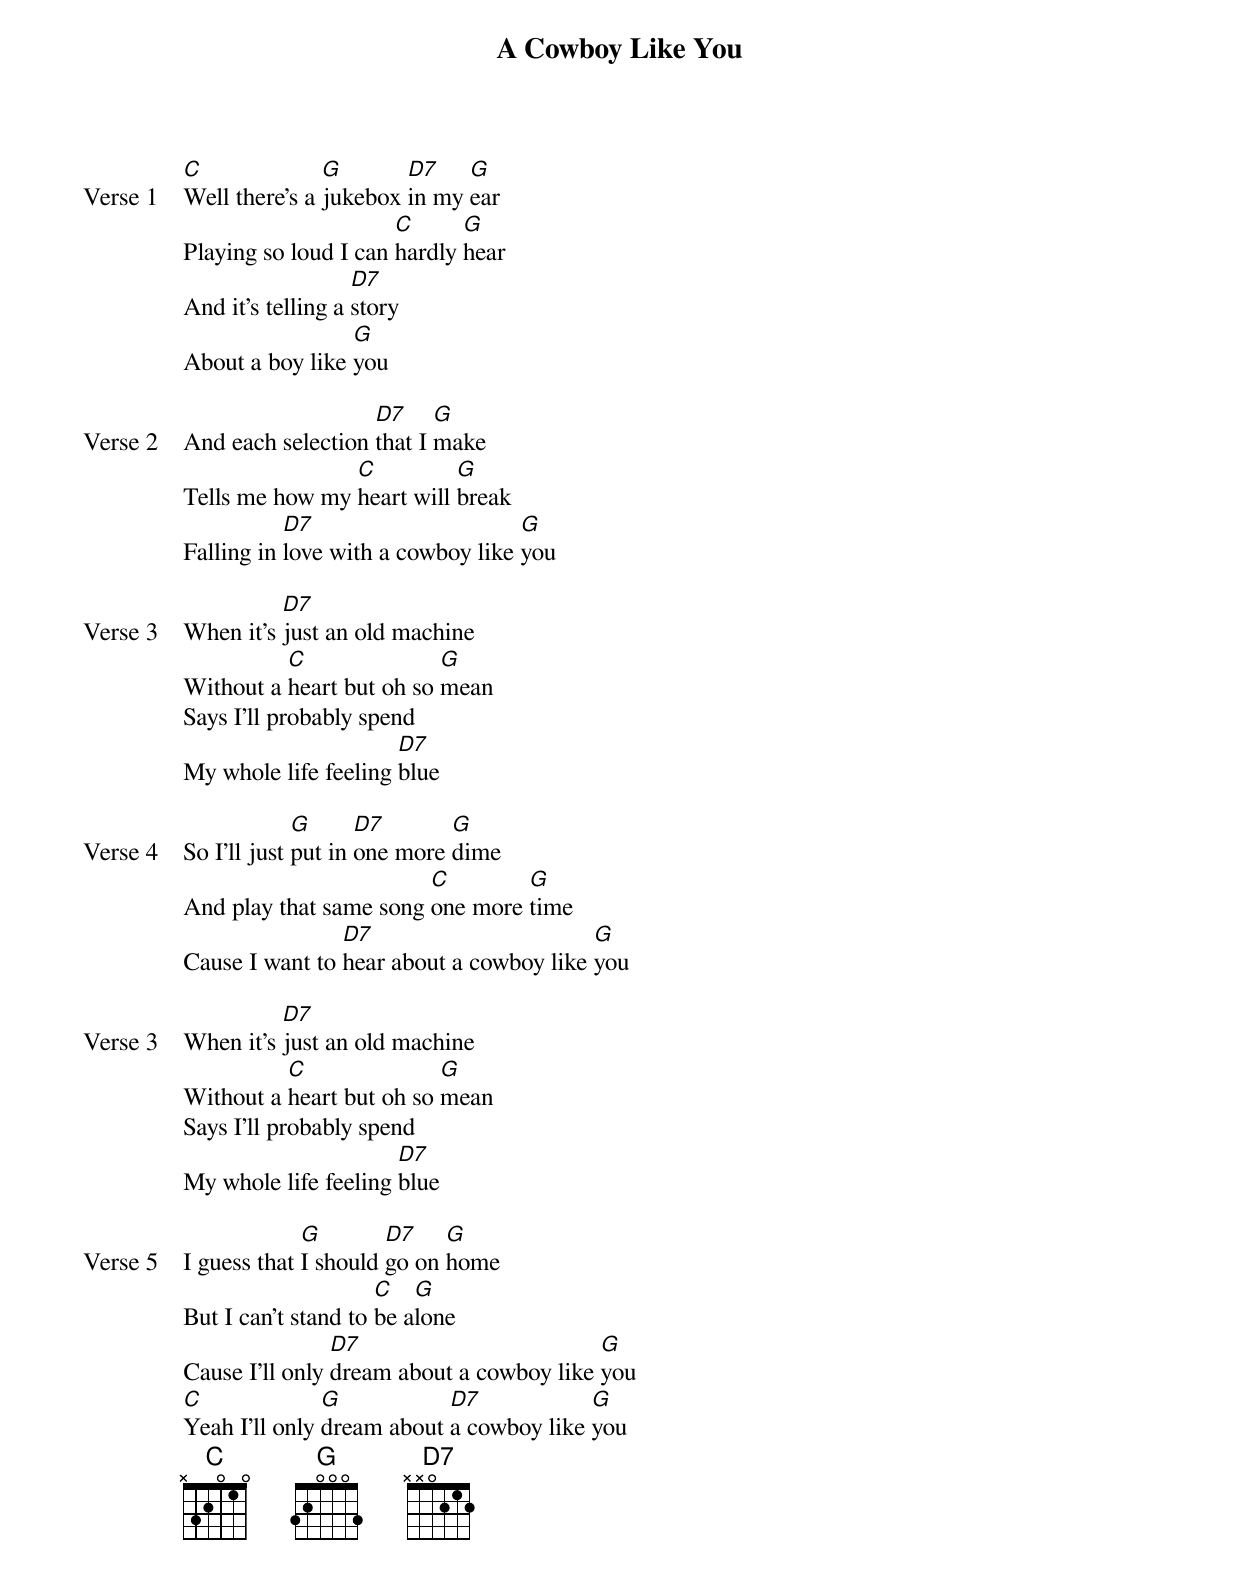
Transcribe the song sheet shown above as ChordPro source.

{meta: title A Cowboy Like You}
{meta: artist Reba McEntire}
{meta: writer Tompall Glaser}

{start_of_verse: Verse 1}
[C]Well there's a [G]jukebox [D7]in my [G]ear
Playing so loud I can [C]hardly [G]hear
And it's telling a [D7]story
About a boy like [G]you
{end_of_verse}

{start_of_verse: Verse 2}
And each selection [D7]that I [G]make
Tells me how my [C]heart will [G]break
Falling in [D7]love with a cowboy like [G]you
{end_of_verse}

{start_of_verse: Verse 3}
When it's [D7]just an old machine
Without a [C]heart but oh so [G]mean
Says I'll probably spend
My whole life feeling [D7]blue
{end_of_verse}

{start_of_verse: Verse 4}
So I'll just [G]put in [D7]one more [G]dime
And play that same song [C]one more [G]time
Cause I want to [D7]hear about a cowboy like [G]you
{end_of_verse}

{start_of_verse: Verse 3}
When it's [D7]just an old machine
Without a [C]heart but oh so [G]mean
Says I'll probably spend
My whole life feeling [D7]blue
{end_of_verse}

{start_of_verse: Verse 5}
I guess that [G]I should [D7]go on [G]home
But I can't stand to [C]be a[G]lone
Cause I'll only [D7]dream about a cowboy like [G]you
[C]Yeah I'll only [G]dream about [D7]a cowboy like [G]you
{end_of_verse}
